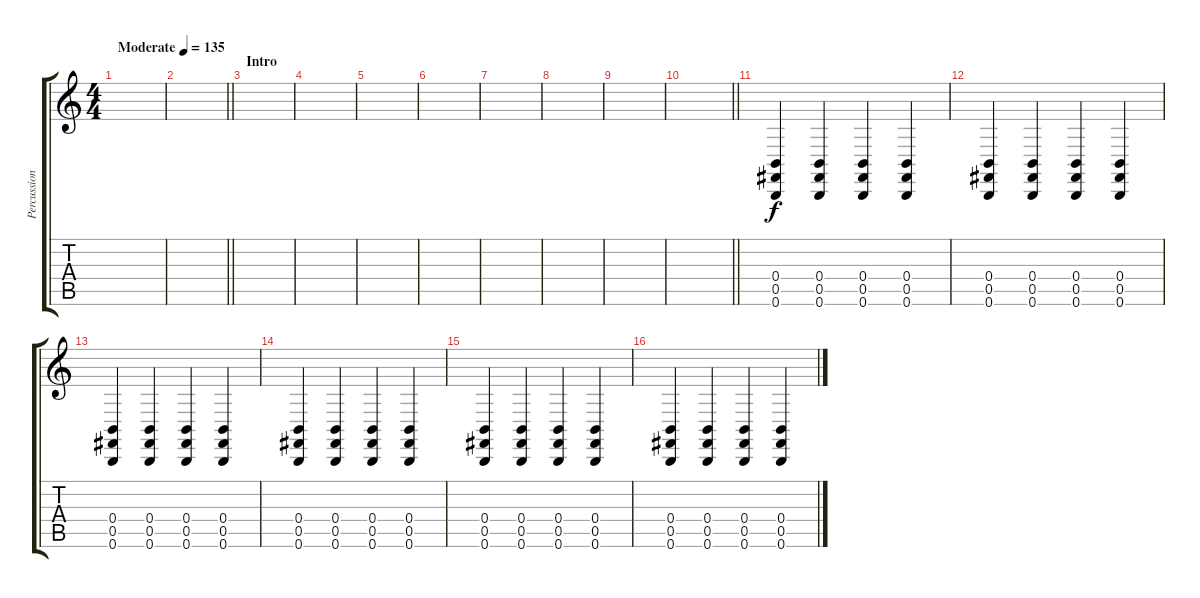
\track ("Percussion" "Percussion") {instrument melodictom}
\staff {score tabs}
\tuning (Db4 Ab3 E3 B2 Gb2 B1) {hide}
\ts (4 4)
\tempo (135 "Moderate")
\clef g2
\ks c
|
\barLineRight lightlight
|
\section ("" "Intro")
|
|
|
|
|
|
|
\barLineRight lightlight
|
\section ("" "")
(0.4 0.5 0.6).4 (0.4 0.5 0.6).4 (0.4 0.5 0.6).4 (0.4 0.5 0.6).4 |
(0.4 0.5 0.6).4 (0.4 0.5 0.6).4 (0.4 0.5 0.6).4 (0.4 0.5 0.6).4 |
(0.4 0.5 0.6).4 (0.4 0.5 0.6).4 (0.4 0.5 0.6).4 (0.4 0.5 0.6).4 |
(0.4 0.5 0.6).4 (0.4 0.5 0.6).4 (0.4 0.5 0.6).4 (0.4 0.5 0.6).4 |
(0.4 0.5 0.6).4 (0.4 0.5 0.6).4 (0.4 0.5 0.6).4 (0.4 0.5 0.6).4 |
(0.4 0.5 0.6).4 (0.4 0.5 0.6).4 (0.4 0.5 0.6).4 (0.4 0.5 0.6).4
